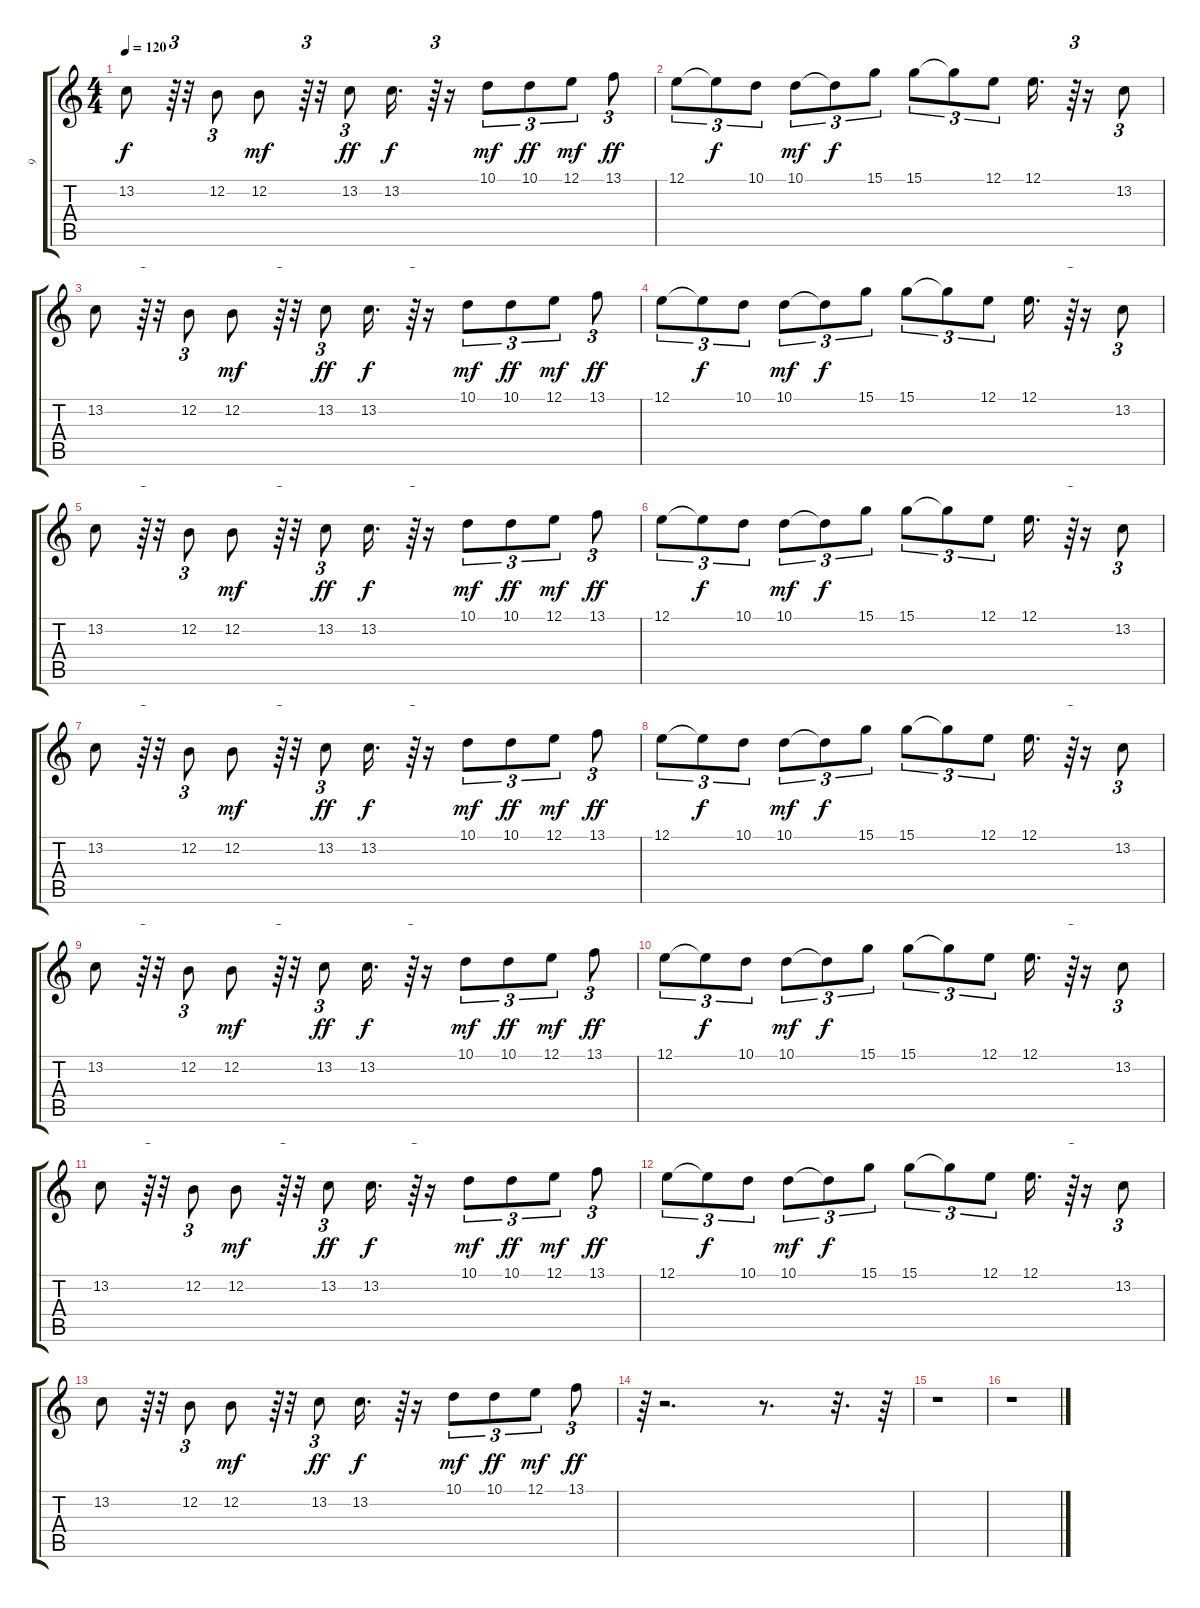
\track ("9" "9") {instrument synthvoice}
\staff {score tabs}
\tuning (E4 B3 G3 D3 A2 E2) {hide}
\ts (4 4)
\tempo 120
\clef g2
\ks c
13.2.8{dy f} r.64{tu (3 2)} r.32 12.2.8{tu (3 2)} 12.2.8{dy mf} r.64{tu (3 2)} r.32 13.2.8{tu (3 2) dy ff} 13.2.16{d dy f} r.64{tu (3 2)} r.16 10.1.8{tu (3 2) dy mf} 10.1.8{tu (3 2) dy ff} 12.1.8{tu (3 2) dy mf} 13.1.8{tu (3 2) dy ff} |
12.1.8{tu (3 2)} 12.1{t}.8{tu (3 2) dy f} 10.1.8{tu (3 2)} 10.1.8{tu (3 2) dy mf} 10.1{t}.8{tu (3 2) dy f} 15.1.8{tu (3 2)} 15.1.8{tu (3 2)} 15.1{t}.8{tu (3 2)} 12.1.8{tu (3 2)} 12.1.16{d} r.64{tu (3 2)} r.16 13.2.8{tu (3 2)} |
13.2.8 r.64{tu (3 2)} r.32 12.2.8{tu (3 2)} 12.2.8{dy mf} r.64{tu (3 2)} r.32 13.2.8{tu (3 2) dy ff} 13.2.16{d dy f} r.64{tu (3 2)} r.16 10.1.8{tu (3 2) dy mf} 10.1.8{tu (3 2) dy ff} 12.1.8{tu (3 2) dy mf} 13.1.8{tu (3 2) dy ff} |
12.1.8{tu (3 2)} 12.1{t}.8{tu (3 2) dy f} 10.1.8{tu (3 2)} 10.1.8{tu (3 2) dy mf} 10.1{t}.8{tu (3 2) dy f} 15.1.8{tu (3 2)} 15.1.8{tu (3 2)} 15.1{t}.8{tu (3 2)} 12.1.8{tu (3 2)} 12.1.16{d} r.64{tu (3 2)} r.16 13.2.8{tu (3 2)} |
13.2.8 r.64{tu (3 2)} r.32 12.2.8{tu (3 2)} 12.2.8{dy mf} r.64{tu (3 2)} r.32 13.2.8{tu (3 2) dy ff} 13.2.16{d dy f} r.64{tu (3 2)} r.16 10.1.8{tu (3 2) dy mf} 10.1.8{tu (3 2) dy ff} 12.1.8{tu (3 2) dy mf} 13.1.8{tu (3 2) dy ff} |
12.1.8{tu (3 2) balance 13} 12.1{t}.8{tu (3 2) dy f} 10.1.8{tu (3 2)} 10.1.8{tu (3 2) dy mf} 10.1{t}.8{tu (3 2) dy f} 15.1.8{tu (3 2)} 15.1.8{tu (3 2)} 15.1{t}.8{tu (3 2)} 12.1.8{tu (3 2)} 12.1.16{d} r.64{tu (3 2)} r.16 13.2.8{tu (3 2)} |
13.2.8 r.64{tu (3 2)} r.32 12.2.8{tu (3 2)} 12.2.8{dy mf} r.64{tu (3 2)} r.32 13.2.8{tu (3 2) dy ff} 13.2.16{d dy f} r.64{tu (3 2)} r.16 10.1.8{tu (3 2) dy mf} 10.1.8{tu (3 2) dy ff} 12.1.8{tu (3 2) dy mf} 13.1.8{tu (3 2) dy ff} |
12.1.8{tu (3 2)} 12.1{t}.8{tu (3 2) dy f} 10.1.8{tu (3 2)} 10.1.8{tu (3 2) dy mf} 10.1{t}.8{tu (3 2) dy f} 15.1.8{tu (3 2)} 15.1.8{tu (3 2)} 15.1{t}.8{tu (3 2)} 12.1.8{tu (3 2)} 12.1.16{d} r.64{tu (3 2)} r.16 13.2.8{tu (3 2)} |
13.2.8 r.64{tu (3 2)} r.32 12.2.8{tu (3 2)} 12.2.8{dy mf} r.64{tu (3 2)} r.32 13.2.8{tu (3 2) dy ff} 13.2.16{d dy f} r.64{tu (3 2)} r.16 10.1.8{tu (3 2) dy mf} 10.1.8{tu (3 2) dy ff} 12.1.8{tu (3 2) dy mf} 13.1.8{tu (3 2) dy ff} |
12.1.8{tu (3 2)} 12.1{t}.8{tu (3 2) dy f} 10.1.8{tu (3 2)} 10.1.8{tu (3 2) dy mf} 10.1{t}.8{tu (3 2) dy f} 15.1.8{tu (3 2)} 15.1.8{tu (3 2)} 15.1{t}.8{tu (3 2)} 12.1.8{tu (3 2)} 12.1.16{d} r.64{tu (3 2)} r.16 13.2.8{tu (3 2)} |
13.2.8 r.64{tu (3 2)} r.32 12.2.8{tu (3 2)} 12.2.8{dy mf} r.64{tu (3 2)} r.32 13.2.8{tu (3 2) dy ff} 13.2.16{d dy f} r.64{tu (3 2)} r.16 10.1.8{tu (3 2) dy mf} 10.1.8{tu (3 2) dy ff} 12.1.8{tu (3 2) dy mf} 13.1.8{tu (3 2) dy ff} |
12.1.8{tu (3 2)} 12.1{t}.8{tu (3 2) dy f} 10.1.8{tu (3 2)} 10.1.8{tu (3 2) dy mf} 10.1{t}.8{tu (3 2) dy f} 15.1.8{tu (3 2)} 15.1.8{tu (3 2)} 15.1{t}.8{tu (3 2)} 12.1.8{tu (3 2)} 12.1.16{d} r.64{tu (3 2)} r.16 13.2.8{tu (3 2)} |
13.2.8 r.64{tu (3 2)} r.32 12.2.8{tu (3 2)} 12.2.8{dy mf} r.64{tu (3 2)} r.32 13.2.8{tu (3 2) dy ff} 13.2.16{d dy f} r.64{tu (3 2)} r.16 10.1.8{tu (3 2) dy mf} 10.1.8{tu (3 2) dy ff} 12.1.8{tu (3 2) dy mf} 13.1.8{tu (3 2) dy ff} |
r.64{tu (3 2)} r.2{d} r.8{d} r.32{d} r.64 |
r.1 |
r.1
